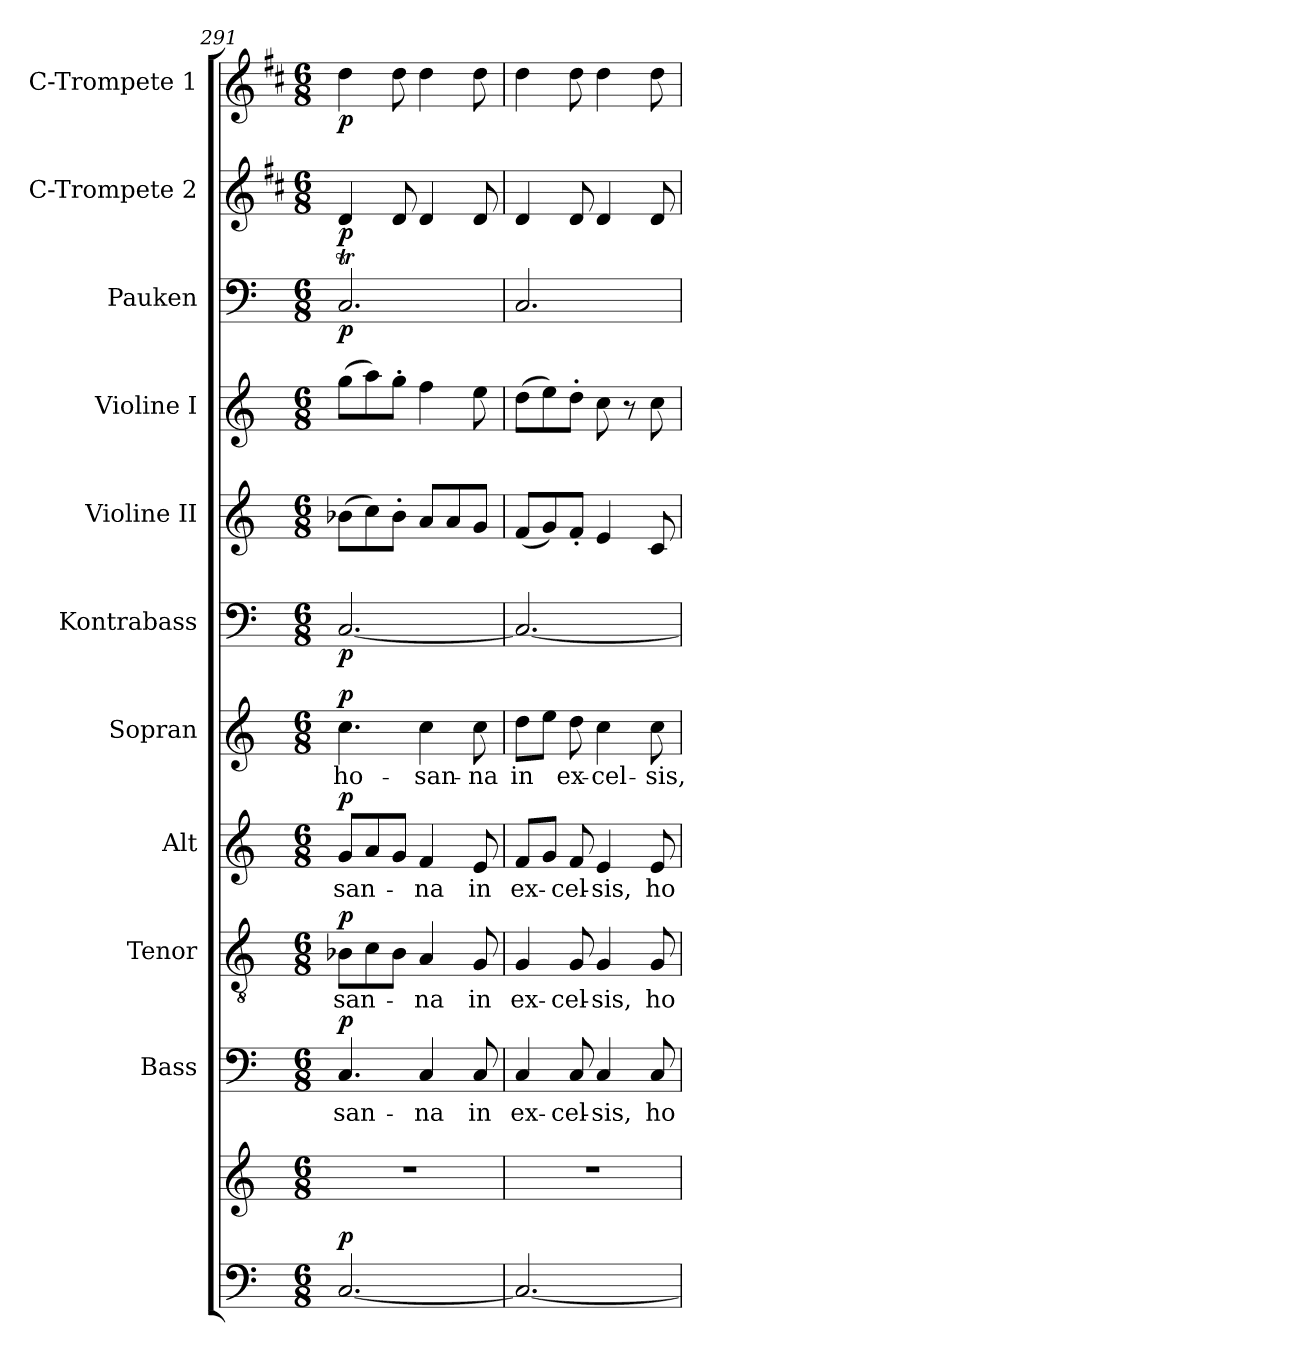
**kern	**kern	**dynam	**kern	**text	**dynam	**kern	**text	**dynam	**kern	**text	**dynam	**kern	**text	**dynam	**kern	**dynam	**kern	**kern	**kern	**dynam	**kern	**dynam	**kern	**dynam
*part11	*part11	*part11	*part10	*part10	*part10	*part9	*part9	*part9	*part8	*part8	*part8	*part7	*part7	*part7	*part6	*part6	*part5	*part4	*part3	*part3	*part2	*part2	*part1	*part1
*staff12	*staff11	*staff11/12	*staff10	*staff10	*staff10	*staff9	*staff9	*staff9	*staff8	*staff8	*staff8	*staff7	*staff7	*staff7	*staff6	*staff6	*staff5	*staff4	*staff3	*staff3	*staff2	*staff2	*staff1	*staff1
*	*	*	*I"Bass	*	*	*I"Tenor	*	*	*I"Alt	*	*	*I"Sopran	*	*	*I"Kontrabass	*	*I"Violine II	*I"Violine I	*I"Pauken	*	*I"C-Trompete 2	*	*I"C-Trompete 1	*
*	*	*	*I'B.	*	*	*I'T.	*	*	*I'A.	*	*	*I'S.	*	*	*I'Kb.	*	*I'Vl. II	*I'Vl. I	*I'Pk.	*	*I'C Trp. 2	*	*I'C Trp. 1	*
*clefF4	*clefG2	*	*clefF4	*	*	*clefGv2	*	*	*clefG2	*	*	*clefG2	*	*	*clefF4	*	*clefG2	*clefG2	*clefF4	*	*clefG2	*	*clefG2	*
*	*	*	*	*	*	*	*	*	*	*	*	*	*	*	*ITrd7c12	*	*	*	*	*	*ITrd1c2	*	*ITrd1c2	*
*k[]	*k[]	*	*k[]	*	*	*k[]	*	*	*k[]	*	*	*k[]	*	*	*k[]	*	*k[]	*k[]	*k[]	*	*k[]	*	*k[]	*
*C:	*C:	*	*C:	*	*	*C:	*	*	*C:	*	*	*C:	*	*	*C:	*	*C:	*C:	*C:	*	*C:	*	*C:	*
*M6/8	*M6/8	*	*M6/8	*	*	*M6/8	*	*	*M6/8	*	*	*M6/8	*	*	*M6/8	*	*M6/8	*M6/8	*M6/8	*	*M6/8	*	*M6/8	*
=291	=291	=291	=291	=291	=291	=291	=291	=291	=291	=291	=291	=291	=291	=291	=291	=291	=291	=291	=291	=291	=291	=291	=291	=291
!	!	!LO:DY:a=2	!	!LO:LY:b	!LO:DY:a	!	!LO:LY:b	!LO:DY:a	!	!LO:LY:b	!LO:DY:a	!	!LO:LY:b	!LO:DY:a	!	!LO:DY:b	!	!	!	!LO:DY:b	!	!LO:DY:b	!	!LO:DY:b
[2.C/	2.r	p	4.C/	-san-	p	8B-X\L	-san-	p	8g/L	-san-	p	4.cc\	ho-	p	[2.CC/	p	(>8b-X\L	(>8gg\L	2.CT/	p	4c/	p	4cc\	p
.	.	.	.	.	.	8c\	.	.	8a/	.	.	.	.	.	.	.	8cc\)	8aa\)	.	.	.	.	.	.
.	.	.	.	.	.	8B-\J	.	.	8g/J	.	.	.	.	.	.	.	8b-'>\J	8gg'>\J	.	.	8c/	.	8cc\	.
!	!	!	!	!LO:LY:b	!	!	!LO:LY:b	!	!	!LO:LY:b	!	!	!LO:LY:b	!	!	!	!	!	!	!	!	!	!	!
.	.	.	4C/	-na	.	4A/	-na	.	4f/	-na	.	4cc\	-san-	.	.	.	8a/L	4ff\	.	.	4c/	.	4cc\	.
.	.	.	.	.	.	.	.	.	.	.	.	.	.	.	.	.	8a/	.	.	.	.	.	.	.
!	!	!	!	!LO:LY:b	!	!	!LO:LY:b	!	!	!LO:LY:b	!	!	!LO:LY:b	!	!	!	!	!	!	!	!	!	!	!
.	.	.	8C/	in	.	8G/	in	.	8e/	in	.	8cc\	-na	.	.	.	8g/J	8ee\	.	.	8c/	.	8cc\	.
=292	=292	=292	=292	=292	=292	=292	=292	=292	=292	=292	=292	=292	=292	=292	=292	=292	=292	=292	=292	=292	=292	=292	=292	=292
!	!	!	!	!LO:LY:b	!	!	!LO:LY:b	!	!	!LO:LY:b	!	!	!LO:LY:b	!	!	!	!	!	!	!	!	!	!	!
2.C/_	2.r	.	4C/	ex-	.	4G/	ex-	.	8f/L	ex-	.	8dd\L	in	.	2.CC/_	.	(<8f/L	(>8dd\L	2.C/	.	4c/	.	4cc\	.
.	.	.	.	.	.	.	.	.	8g/J	.	.	8ee\J	.	.	.	.	8g/)	8ee\)	.	.	.	.	.	.
!	!	!	!	!LO:LY:b	!	!	!LO:LY:b	!	!	!LO:LY:b	!	!	!LO:LY:b	!	!	!	!	!	!	!	!	!	!	!
.	.	.	8C/	-cel-	.	8G/	-cel-	.	8f/	-cel-	.	8dd\	ex-	.	.	.	8f'</J	8dd'>\J	.	.	8c/	.	8cc\	.
!	!	!	!	!LO:LY:b	!	!	!LO:LY:b	!	!	!LO:LY:b	!	!	!LO:LY:b	!	!	!	!	!	!	!	!	!	!	!
.	.	.	4C/	-sis,	.	4G/	-sis,	.	4e/	-sis,	.	4cc\	-cel-	.	.	.	4e/	8cc\	.	.	4c/	.	4cc\	.
.	.	.	.	.	.	.	.	.	.	.	.	.	.	.	.	.	.	8r	.	.	.	.	.	.
!	!	!	!	!LO:LY:b	!	!	!LO:LY:b	!	!	!LO:LY:b	!	!	!LO:LY:b	!	!	!	!	!	!	!	!	!	!	!
.	.	.	8C/	ho-	.	8G/	ho-	.	8e/	ho-	.	8cc\	-sis,	.	.	.	8c/	8cc\	.	.	8c/	.	8cc\	.
=	=	=	=	=	=	=	=	=	=	=	=	=	=	=	=	=	=	=	=	=	=	=	=	=
*-	*-	*-	*-	*-	*-	*-	*-	*-	*-	*-	*-	*-	*-	*-	*-	*-	*-	*-	*-	*-	*-	*-	*-	*-
